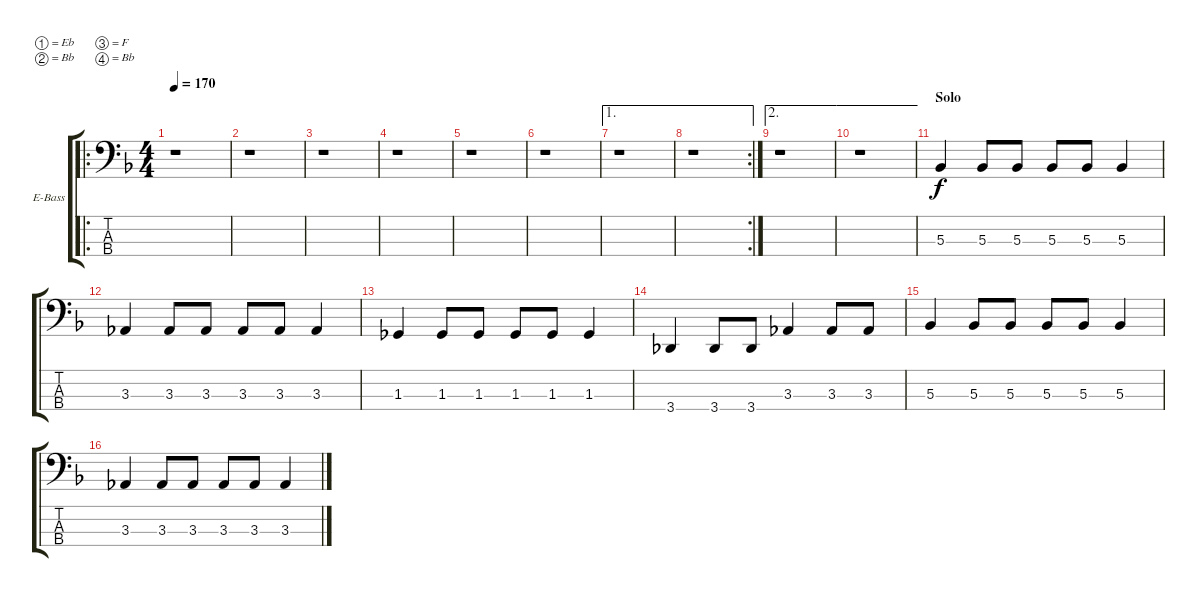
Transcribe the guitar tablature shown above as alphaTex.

\bracketExtendMode groupsimilarinstruments
\firstSystemTrackNameOrientation horizontal
\otherSystemsTrackNameOrientation horizontal
\track ("Peter Iwers" "E-Bass") {instrument electricbasspick}
\staff {score tabs}
\tuning (Eb2 Bb1 F1 Bb0)
\ro
\ts (4 4)
\tempo 170
\clef f4
\scale
0.373737
\ks dminor
r.1{dy f} |
\scale
0.313131 r.1 |
\scale
0.333333 r.1 |
\scale
0.333333 r.1 |
\scale
0.333333 r.1 |
\scale
0.322917 r.1 |
\ae 1
\scale
0.322917 r.1 |
\ae 1
\rc 2
\scale
0.354167 r.1 |
\ae 2
\scale
0.234848 r.1 |
\ae 2
\scale
0.234848 r.1 |
\section ("" "Solo")
\scale
0.530303 5.3.4 5.3.8 5.3.8 5.3.8 5.3.8 5.3.4 |
\scale
0.320455 3.3.4 3.3.8 3.3.8 3.3.8 3.3.8 3.3.4 |
\scale
0.320455 1.3.4 1.3.8 1.3.8 1.3.8 1.3.8 1.3.4 |
\scale
0.359091 3.4.4 3.4.8 3.4.8 3.3.4 3.3.8 3.3.8 |
\scale
0.331754 5.3.4 5.3.8 5.3.8 5.3.8 5.3.8 5.3.4 |
\scale
0.334123 3.3.4 3.3.8 3.3.8 3.3.8 3.3.8 3.3.4
